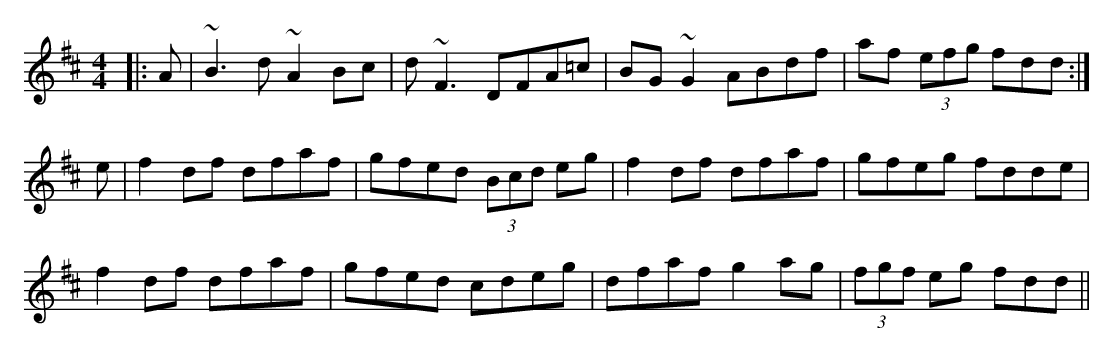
X:1
M:4/4
K:D
|:A|~B3 d ~A2 Bc|d ~F3 DFA=c|BG ~G2 ABdf|af (3efg fdd:|
e|f2 df dfaf|gfed (3Bcd eg|f2 df dfaf|gfeg fdde|
f2 df dfaf|gfed cdeg|dfaf g2 ag|(3fgf eg fdd||
